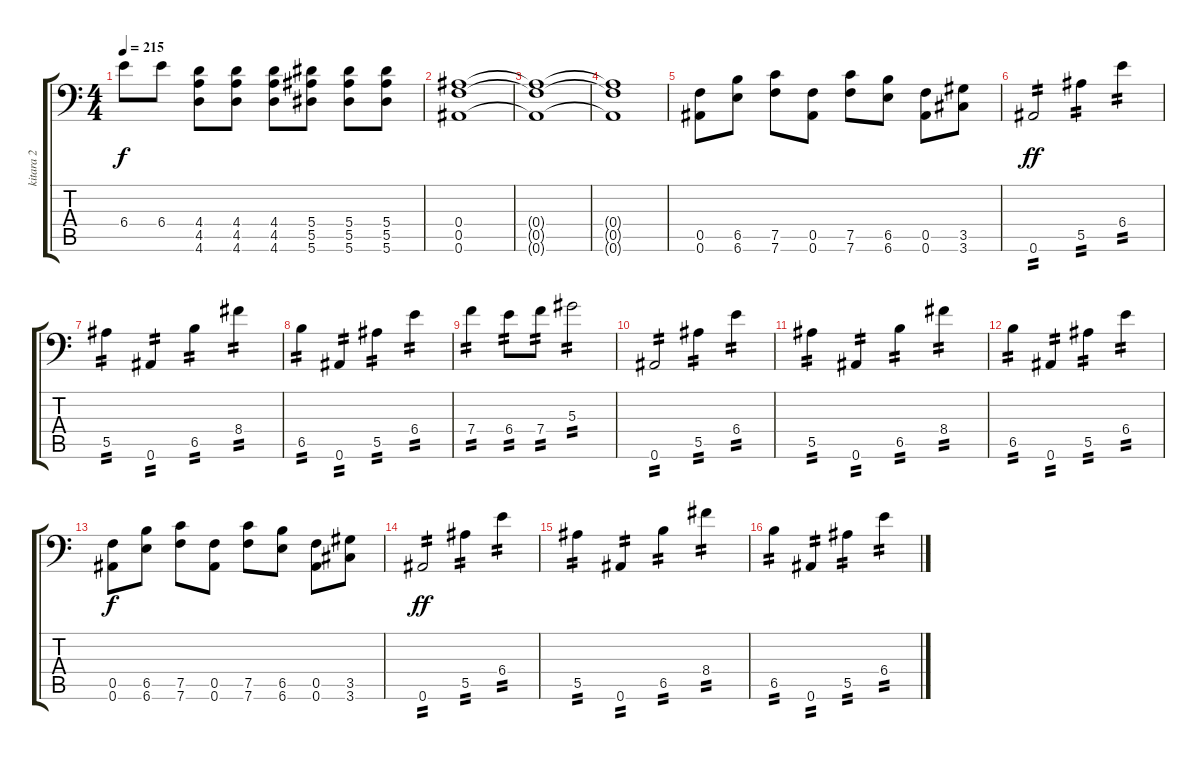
\track ("kitara 2" "kitara 2") {instrument distortionguitar}
\staff {score tabs}
\tuning (C4 G3 Eb3 Bb2 F2 Bb1) {hide}
\ts (4 4)
\tempo 215
\clef f4
\ks c
6.4.8{dy f} 6.4.8 (4.4 4.5 4.6).8 (4.4 4.5 4.6).8 (4.4 4.5 4.6).8 (5.4 5.5 5.6).8 (5.4 5.5 5.6).8 (5.4 5.5 5.6).8 |
(0.4 0.5 0.6).1 |
(0.4{t} 0.5{t} 0.6{t}).1 |
(0.4{t} 0.5{t} 0.6{t}).1 |
(0.5 0.6).8 (6.5 6.6).8 (7.5 7.6).8 (0.5 0.6).8 (7.5 7.6).8 (6.5 6.6).8 (0.5 0.6).8 (3.5 3.6).8 |
0.6.2{tp 2 dy ff} 5.5.4{tp 2} 6.4.4{tp 2} |
5.5.4{tp 2} 0.6.4{tp 2} 6.5.4{tp 2} 8.4.4{tp 2} |
6.5.4{tp 2} 0.6.4{tp 2} 5.5.4{tp 2} 6.4.4{tp 2} |
7.4.4{tp 2} 6.4.8{tp 2} 7.4.8{tp 2} 5.3.2{tp 2} |
0.6.2{tp 2} 5.5.4{tp 2} 6.4.4{tp 2} |
5.5.4{tp 2} 0.6.4{tp 2} 6.5.4{tp 2} 8.4.4{tp 2} |
6.5.4{tp 2} 0.6.4{tp 2} 5.5.4{tp 2} 6.4.4{tp 2} |
(0.5 0.6).8{dy f} (6.5 6.6).8 (7.5 7.6).8 (0.5 0.6).8 (7.5 7.6).8 (6.5 6.6).8 (0.5 0.6).8 (3.5 3.6).8 |
0.6.2{tp 2 dy ff} 5.5.4{tp 2} 6.4.4{tp 2} |
5.5.4{tp 2} 0.6.4{tp 2} 6.5.4{tp 2} 8.4.4{tp 2} |
6.5.4{tp 2} 0.6.4{tp 2} 5.5.4{tp 2} 6.4.4{tp 2}
